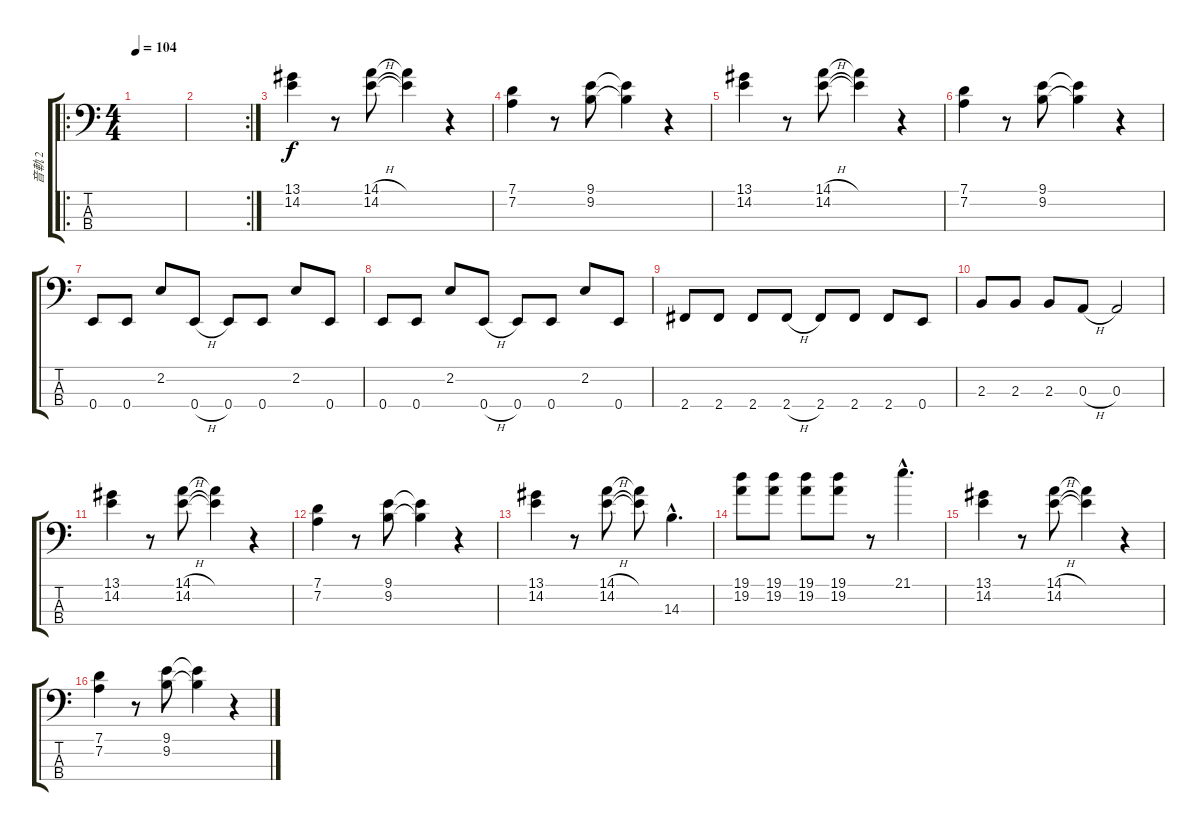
\track ("音軌 2" "音軌 2") {instrument electricbassfinger}
\staff {score tabs}
\tuning (G2 D2 A1 E1) {hide}
\ro
\ts (4 4)
\tempo 104
\clef f4
\ks c
|
\rc 2
|
(13.1 14.2).4 r.8 (14.1{h} 14.2{h}).8 (14.1{t} 14.2{t}).4 r.4 |
(7.1 7.2).4 r.8 (9.1 9.2).8 (9.1{t} 9.2{t}).4 r.4 |
(13.1 14.2).4 r.8 (14.1{h} 14.2{h}).8 (14.1{t} 14.2{t}).4 r.4 |
(7.1 7.2).4 r.8 (9.1 9.2).8 (9.1{t} 9.2{t}).4 r.4 |
0.4.8 0.4.8 2.2.8 0.4{h}.8 0.4.8 0.4.8 2.2.8 0.4.8 |
0.4.8 0.4.8 2.2.8 0.4{h}.8 0.4.8 0.4.8 2.2.8 0.4.8 |
2.4.8 2.4.8 2.4.8 2.4{h}.8 2.4.8 2.4.8 2.4.8 0.4.8 |
2.3.8 2.3.8 2.3.8 0.3{h}.8 0.3.2 |
(13.1 14.2).4 r.8 (14.1{h} 14.2{h}).8 (14.1{t} 14.2{t}).4 r.4 |
(7.1 7.2).4 r.8 (9.1 9.2).8 (9.1{t} 9.2{t}).4 r.4 |
(13.1 14.2).4 r.8 (14.1{h} 14.2{h}).8 (14.1{t} 14.2{t}).8 14.3{hac}.4{d} |
(19.1 19.2).8 (19.1 19.2).8 (19.1 19.2).8 (19.1 19.2).8 r.8 21.1{hac}.4{d} |
(13.1 14.2).4 r.8 (14.1{h} 14.2{h}).8 (14.1{t} 14.2{t}).4 r.4 |
(7.1 7.2).4 r.8 (9.1 9.2).8 (9.1{t} 9.2{t}).4 r.4
